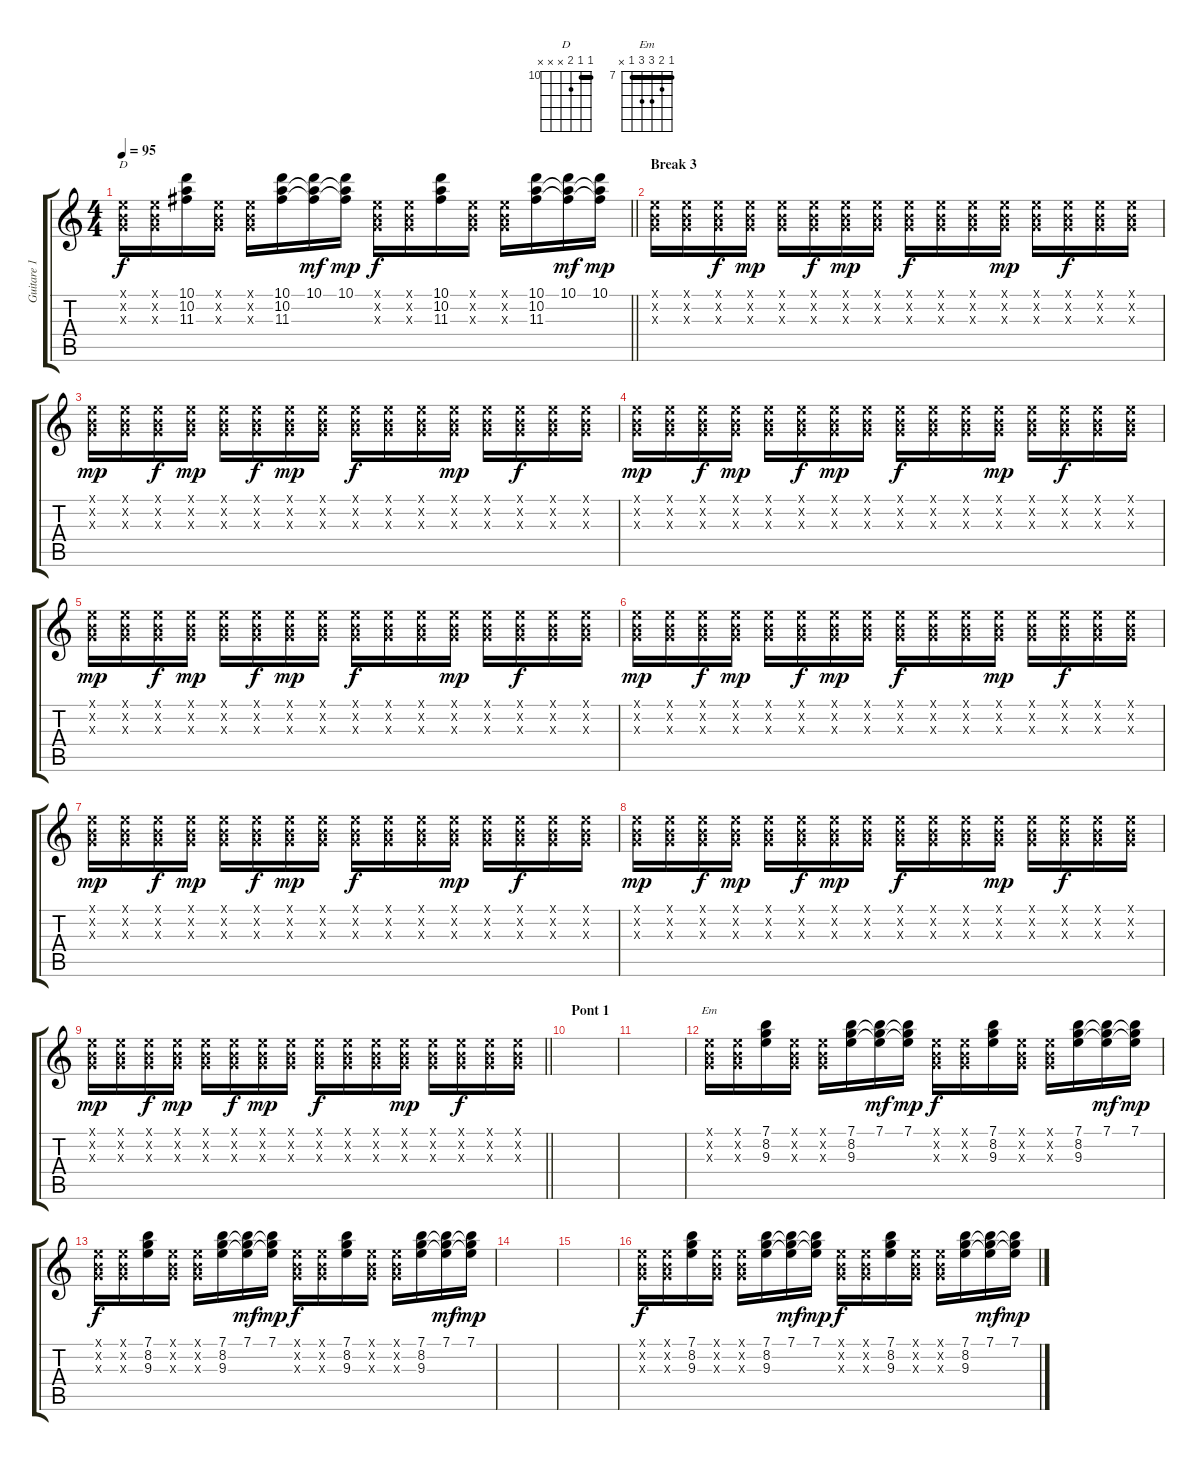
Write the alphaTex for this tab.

\track ("Guitare 1" "Guitare 1") {instrument overdrivenguitar}
\staff {score tabs}
\tuning (E4 B3 G3 D3 A2 E2) {hide}
\chord ("D" 10 10 11 x x x) {firstfret 10 barre 10}
\chord ("Em" 7 8 9 9 7 x) {firstfret 7 barre 7}
\ts (4 4)
\tempo 95
\clef g2
\barLineRight lightlight
\ks c
(0.1{x} 0.2{x} 0.3{x}).16{ch "D" dy f} (0.1{x} 0.2{x} 0.3{x}).16 (10.1 10.2 11.3).16 (0.1{x} 0.2{x} 0.3{x}).16 (0.1{x} 0.2{x} 0.3{x}).16 (10.1 10.2 11.3).16 (10.1 10.2{t} 11.3{t}).16{dy mf} (10.1 10.2{t} 11.3{t}).16{dy mp} (0.1{x} 0.2{x} 0.3{x}).16{dy f} (0.1{x} 0.2{x} 0.3{x}).16 (10.1 10.2 11.3).16 (0.1{x} 0.2{x} 0.3{x}).16 (0.1{x} 0.2{x} 0.3{x}).16 (10.1 10.2 11.3).16 (10.1 10.2{t} 11.3{t}).16{dy mf} (10.1 10.2{t} 11.3{t}).16{dy mp} |
\section ("" "Break 3")
(0.1{x} 0.2{x} 0.3{x}).16 (0.1{x} 0.2{x} 0.3{x}).16 (0.1{x} 0.2{x} 0.3{x}).16{dy f} (0.1{x} 0.2{x} 0.3{x}).16{dy mp} (0.1{x} 0.2{x} 0.3{x}).16 (0.1{x} 0.2{x} 0.3{x}).16{dy f} (0.1{x} 0.2{x} 0.3{x}).16{dy mp} (0.1{x} 0.2{x} 0.3{x}).16 (0.1{x} 0.2{x} 0.3{x}).16{dy f} (0.1{x} 0.2{x} 0.3{x}).16 (0.1{x} 0.2{x} 0.3{x}).16 (0.1{x} 0.2{x} 0.3{x}).16{dy mp} (0.1{x} 0.2{x} 0.3{x}).16 (0.1{x} 0.2{x} 0.3{x}).16{dy f} (0.1{x} 0.2{x} 0.3{x}).16 (0.1{x} 0.2{x} 0.3{x}).16 |
(0.1{x} 0.2{x} 0.3{x}).16{dy mp} (0.1{x} 0.2{x} 0.3{x}).16 (0.1{x} 0.2{x} 0.3{x}).16{dy f} (0.1{x} 0.2{x} 0.3{x}).16{dy mp} (0.1{x} 0.2{x} 0.3{x}).16 (0.1{x} 0.2{x} 0.3{x}).16{dy f} (0.1{x} 0.2{x} 0.3{x}).16{dy mp} (0.1{x} 0.2{x} 0.3{x}).16 (0.1{x} 0.2{x} 0.3{x}).16{dy f} (0.1{x} 0.2{x} 0.3{x}).16 (0.1{x} 0.2{x} 0.3{x}).16 (0.1{x} 0.2{x} 0.3{x}).16{dy mp} (0.1{x} 0.2{x} 0.3{x}).16 (0.1{x} 0.2{x} 0.3{x}).16{dy f} (0.1{x} 0.2{x} 0.3{x}).16 (0.1{x} 0.2{x} 0.3{x}).16 |
(0.1{x} 0.2{x} 0.3{x}).16{dy mp} (0.1{x} 0.2{x} 0.3{x}).16 (0.1{x} 0.2{x} 0.3{x}).16{dy f} (0.1{x} 0.2{x} 0.3{x}).16{dy mp} (0.1{x} 0.2{x} 0.3{x}).16 (0.1{x} 0.2{x} 0.3{x}).16{dy f} (0.1{x} 0.2{x} 0.3{x}).16{dy mp} (0.1{x} 0.2{x} 0.3{x}).16 (0.1{x} 0.2{x} 0.3{x}).16{dy f} (0.1{x} 0.2{x} 0.3{x}).16 (0.1{x} 0.2{x} 0.3{x}).16 (0.1{x} 0.2{x} 0.3{x}).16{dy mp} (0.1{x} 0.2{x} 0.3{x}).16 (0.1{x} 0.2{x} 0.3{x}).16{dy f} (0.1{x} 0.2{x} 0.3{x}).16 (0.1{x} 0.2{x} 0.3{x}).16 |
(0.1{x} 0.2{x} 0.3{x}).16{dy mp} (0.1{x} 0.2{x} 0.3{x}).16 (0.1{x} 0.2{x} 0.3{x}).16{dy f} (0.1{x} 0.2{x} 0.3{x}).16{dy mp} (0.1{x} 0.2{x} 0.3{x}).16 (0.1{x} 0.2{x} 0.3{x}).16{dy f} (0.1{x} 0.2{x} 0.3{x}).16{dy mp} (0.1{x} 0.2{x} 0.3{x}).16 (0.1{x} 0.2{x} 0.3{x}).16{dy f} (0.1{x} 0.2{x} 0.3{x}).16 (0.1{x} 0.2{x} 0.3{x}).16 (0.1{x} 0.2{x} 0.3{x}).16{dy mp} (0.1{x} 0.2{x} 0.3{x}).16 (0.1{x} 0.2{x} 0.3{x}).16{dy f} (0.1{x} 0.2{x} 0.3{x}).16 (0.1{x} 0.2{x} 0.3{x}).16 |
(0.1{x} 0.2{x} 0.3{x}).16{dy mp} (0.1{x} 0.2{x} 0.3{x}).16 (0.1{x} 0.2{x} 0.3{x}).16{dy f} (0.1{x} 0.2{x} 0.3{x}).16{dy mp} (0.1{x} 0.2{x} 0.3{x}).16 (0.1{x} 0.2{x} 0.3{x}).16{dy f} (0.1{x} 0.2{x} 0.3{x}).16{dy mp} (0.1{x} 0.2{x} 0.3{x}).16 (0.1{x} 0.2{x} 0.3{x}).16{dy f} (0.1{x} 0.2{x} 0.3{x}).16 (0.1{x} 0.2{x} 0.3{x}).16 (0.1{x} 0.2{x} 0.3{x}).16{dy mp} (0.1{x} 0.2{x} 0.3{x}).16 (0.1{x} 0.2{x} 0.3{x}).16{dy f} (0.1{x} 0.2{x} 0.3{x}).16 (0.1{x} 0.2{x} 0.3{x}).16 |
(0.1{x} 0.2{x} 0.3{x}).16{dy mp} (0.1{x} 0.2{x} 0.3{x}).16 (0.1{x} 0.2{x} 0.3{x}).16{dy f} (0.1{x} 0.2{x} 0.3{x}).16{dy mp} (0.1{x} 0.2{x} 0.3{x}).16 (0.1{x} 0.2{x} 0.3{x}).16{dy f} (0.1{x} 0.2{x} 0.3{x}).16{dy mp} (0.1{x} 0.2{x} 0.3{x}).16 (0.1{x} 0.2{x} 0.3{x}).16{dy f} (0.1{x} 0.2{x} 0.3{x}).16 (0.1{x} 0.2{x} 0.3{x}).16 (0.1{x} 0.2{x} 0.3{x}).16{dy mp} (0.1{x} 0.2{x} 0.3{x}).16 (0.1{x} 0.2{x} 0.3{x}).16{dy f} (0.1{x} 0.2{x} 0.3{x}).16 (0.1{x} 0.2{x} 0.3{x}).16 |
(0.1{x} 0.2{x} 0.3{x}).16{dy mp} (0.1{x} 0.2{x} 0.3{x}).16 (0.1{x} 0.2{x} 0.3{x}).16{dy f} (0.1{x} 0.2{x} 0.3{x}).16{dy mp} (0.1{x} 0.2{x} 0.3{x}).16 (0.1{x} 0.2{x} 0.3{x}).16{dy f} (0.1{x} 0.2{x} 0.3{x}).16{dy mp} (0.1{x} 0.2{x} 0.3{x}).16 (0.1{x} 0.2{x} 0.3{x}).16{dy f} (0.1{x} 0.2{x} 0.3{x}).16 (0.1{x} 0.2{x} 0.3{x}).16 (0.1{x} 0.2{x} 0.3{x}).16{dy mp} (0.1{x} 0.2{x} 0.3{x}).16 (0.1{x} 0.2{x} 0.3{x}).16{dy f} (0.1{x} 0.2{x} 0.3{x}).16 (0.1{x} 0.2{x} 0.3{x}).16 |
\barLineRight lightlight
(0.1{x} 0.2{x} 0.3{x}).16{dy mp} (0.1{x} 0.2{x} 0.3{x}).16 (0.1{x} 0.2{x} 0.3{x}).16{dy f} (0.1{x} 0.2{x} 0.3{x}).16{dy mp} (0.1{x} 0.2{x} 0.3{x}).16 (0.1{x} 0.2{x} 0.3{x}).16{dy f} (0.1{x} 0.2{x} 0.3{x}).16{dy mp} (0.1{x} 0.2{x} 0.3{x}).16 (0.1{x} 0.2{x} 0.3{x}).16{dy f} (0.1{x} 0.2{x} 0.3{x}).16 (0.1{x} 0.2{x} 0.3{x}).16 (0.1{x} 0.2{x} 0.3{x}).16{dy mp} (0.1{x} 0.2{x} 0.3{x}).16 (0.1{x} 0.2{x} 0.3{x}).16{dy f} (0.1{x} 0.2{x} 0.3{x}).16 (0.1{x} 0.2{x} 0.3{x}).16 |
\section ("" "Pont 1")
|
|
(0.1{x} 0.2{x} 0.3{x}).16{ch "Em"} (0.1{x} 0.2{x} 0.3{x}).16 (7.1 8.2 9.3).16 (0.1{x} 0.2{x} 0.3{x}).16 (0.1{x} 0.2{x} 0.3{x}).16 (7.1 8.2 9.3).16 (7.1 8.2{t} 9.3{t}).16{dy mf} (7.1 8.2{t} 9.3{t}).16{dy mp} (0.1{x} 0.2{x} 0.3{x}).16{dy f} (0.1{x} 0.2{x} 0.3{x}).16 (7.1 8.2 9.3).16 (0.1{x} 0.2{x} 0.3{x}).16 (0.1{x} 0.2{x} 0.3{x}).16 (7.1 8.2 9.3).16 (7.1 8.2{t} 9.3{t}).16{dy mf} (7.1 8.2{t} 9.3{t}).16{dy mp} |
(0.1{x} 0.2{x} 0.3{x}).16{dy f} (0.1{x} 0.2{x} 0.3{x}).16 (7.1 8.2 9.3).16 (0.1{x} 0.2{x} 0.3{x}).16 (0.1{x} 0.2{x} 0.3{x}).16 (7.1 8.2 9.3).16 (7.1 8.2{t} 9.3{t}).16{dy mf} (7.1 8.2{t} 9.3{t}).16{dy mp} (0.1{x} 0.2{x} 0.3{x}).16{dy f} (0.1{x} 0.2{x} 0.3{x}).16 (7.1 8.2 9.3).16 (0.1{x} 0.2{x} 0.3{x}).16 (0.1{x} 0.2{x} 0.3{x}).16 (7.1 8.2 9.3).16 (7.1 8.2{t} 9.3{t}).16{dy mf} (7.1 8.2{t} 9.3{t}).16{dy mp} |
|
|
(0.1{x} 0.2{x} 0.3{x}).16{dy f} (0.1{x} 0.2{x} 0.3{x}).16 (7.1 8.2 9.3).16 (0.1{x} 0.2{x} 0.3{x}).16 (0.1{x} 0.2{x} 0.3{x}).16 (7.1 8.2 9.3).16 (7.1 8.2{t} 9.3{t}).16{dy mf} (7.1 8.2{t} 9.3{t}).16{dy mp} (0.1{x} 0.2{x} 0.3{x}).16{dy f} (0.1{x} 0.2{x} 0.3{x}).16 (7.1 8.2 9.3).16 (0.1{x} 0.2{x} 0.3{x}).16 (0.1{x} 0.2{x} 0.3{x}).16 (7.1 8.2 9.3).16 (7.1 8.2{t} 9.3{t}).16{dy mf} (7.1 8.2{t} 9.3{t}).16{dy mp}
